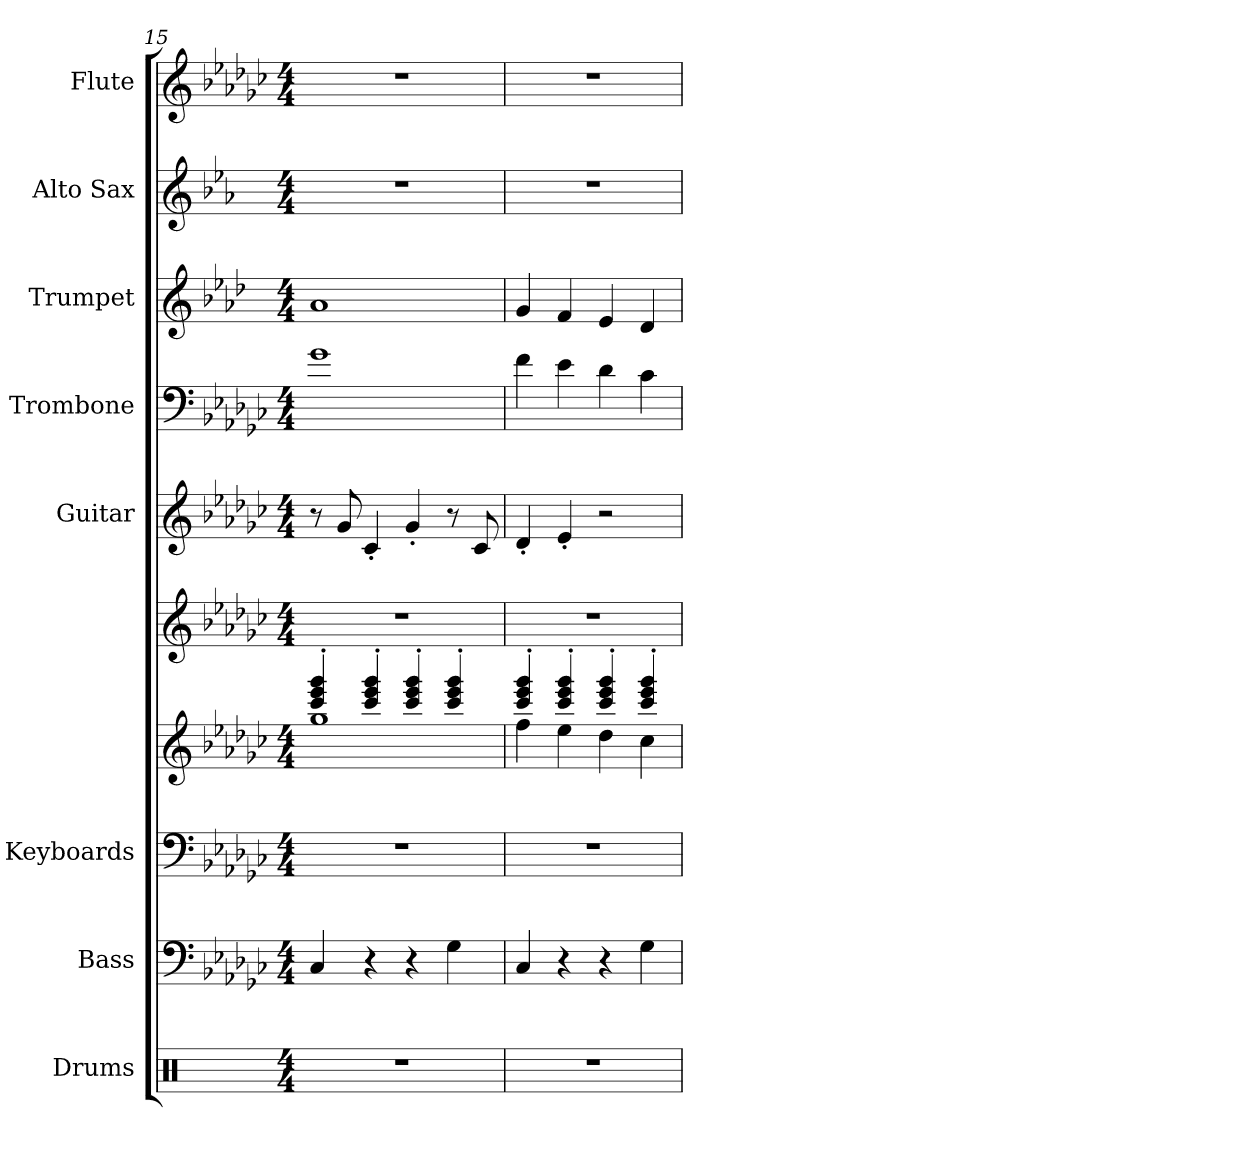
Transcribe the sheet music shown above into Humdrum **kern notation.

**kern	**kern	**kern	**kern	**kern	**kern	**kern	**kern	**kern	**kern
*part8	*part7	*part6	*part6	*part6	*part5	*part4	*part3	*part2	*part1
*staff10	*staff9	*staff8	*staff7	*staff6	*staff5	*staff4	*staff3	*staff2	*staff1
*I"Drums	*I"Bass	*I"Keyboards	*	*	*I"Guitar	*I"Trombone	*I"Trumpet	*I"Alto Sax	*I"Flute
*I'Dr.	*I'Bass	*I'Kbd.	*	*	*	*I'Tbn.	*I'Tpt.	*I'Alto Sax.	*I'Fl.
!!LO:PB:g=z
*clefX	*clefF4	*clefF4	*clefG2	*clefG2	*clefG2	*clefF4	*clefG2	*clefG2	*clefG2
*	*ITrd7c12	*	*	*	*ITrd7c12	*	*ITrd1c2	*ITrd5c9	*
*k[]	*k[b-e-a-d-g-c-]	*k[b-e-a-d-g-c-]	*k[b-e-a-d-g-c-]	*k[b-e-a-d-g-c-]	*k[b-e-a-d-g-c-]	*k[b-e-a-d-g-c-]	*k[b-e-a-d-g-c-]	*k[b-e-a-d-g-c-]	*k[b-e-a-d-g-c-]
*C:	*G-:	*G-:	*G-:	*G-:	*G-:	*G-:	*G-:	*G-:	*G-:
*M4/4	*M4/4	*M4/4	*M4/4	*M4/4	*M4/4	*M4/4	*M4/4	*M4/4	*M4/4
=15	=15	=15	=15	=15	=15	=15	=15	=15	=15
*	*	*	*^	*	*	*	*	*	*
1r	4CC-i/	1r	4ccc-i/' 4eee-i' 4ggg-i'	1gg-i	1r	8r	1g-i	1g-i	1r	1r
.	.	.	.	.	.	8G-i/	.	.	.	.
.	4r	.	4ccc-i/' 4eee-i' 4ggg-i'	.	.	4C-'i/	.	.	.	.
.	4r	.	4ccc-i/' 4eee-i' 4ggg-i'	.	.	4G-'i/	.	.	.	.
.	4GG-i\	.	4ccc-i/' 4eee-i' 4ggg-i'	.	.	8r	.	.	.	.
.	.	.	.	.	.	8C-i/	.	.	.	.
=16	=16	=16	=16	=16	=16	=16	=16	=16	=16	=16
1r	4CC-i/	1r	4ccc-i/' 4eee-i' 4ggg-i'	4ffi\	1r	4D-'i/	4fi\	4fi/	1r	1r
.	4r	.	4ccc-i/' 4eee-i' 4ggg-i'	4ee-i\	.	4E-'i/	4e-i\	4e-i/	.	.
.	4r	.	4ccc-i/' 4eee-i' 4ggg-i'	4dd-i\	.	2r	4d-i\	4d-i/	.	.
.	4GG-i\	.	4ccc-i/' 4eee-i' 4ggg-i'	4cc-i\	.	.	4c-i\	4c-i/	.	.
*	*	*	*v	*v	*	*	*	*	*	*
=	=	=	=	=	=	=	=	=	=
*-	*-	*-	*-	*-	*-	*-	*-	*-	*-
